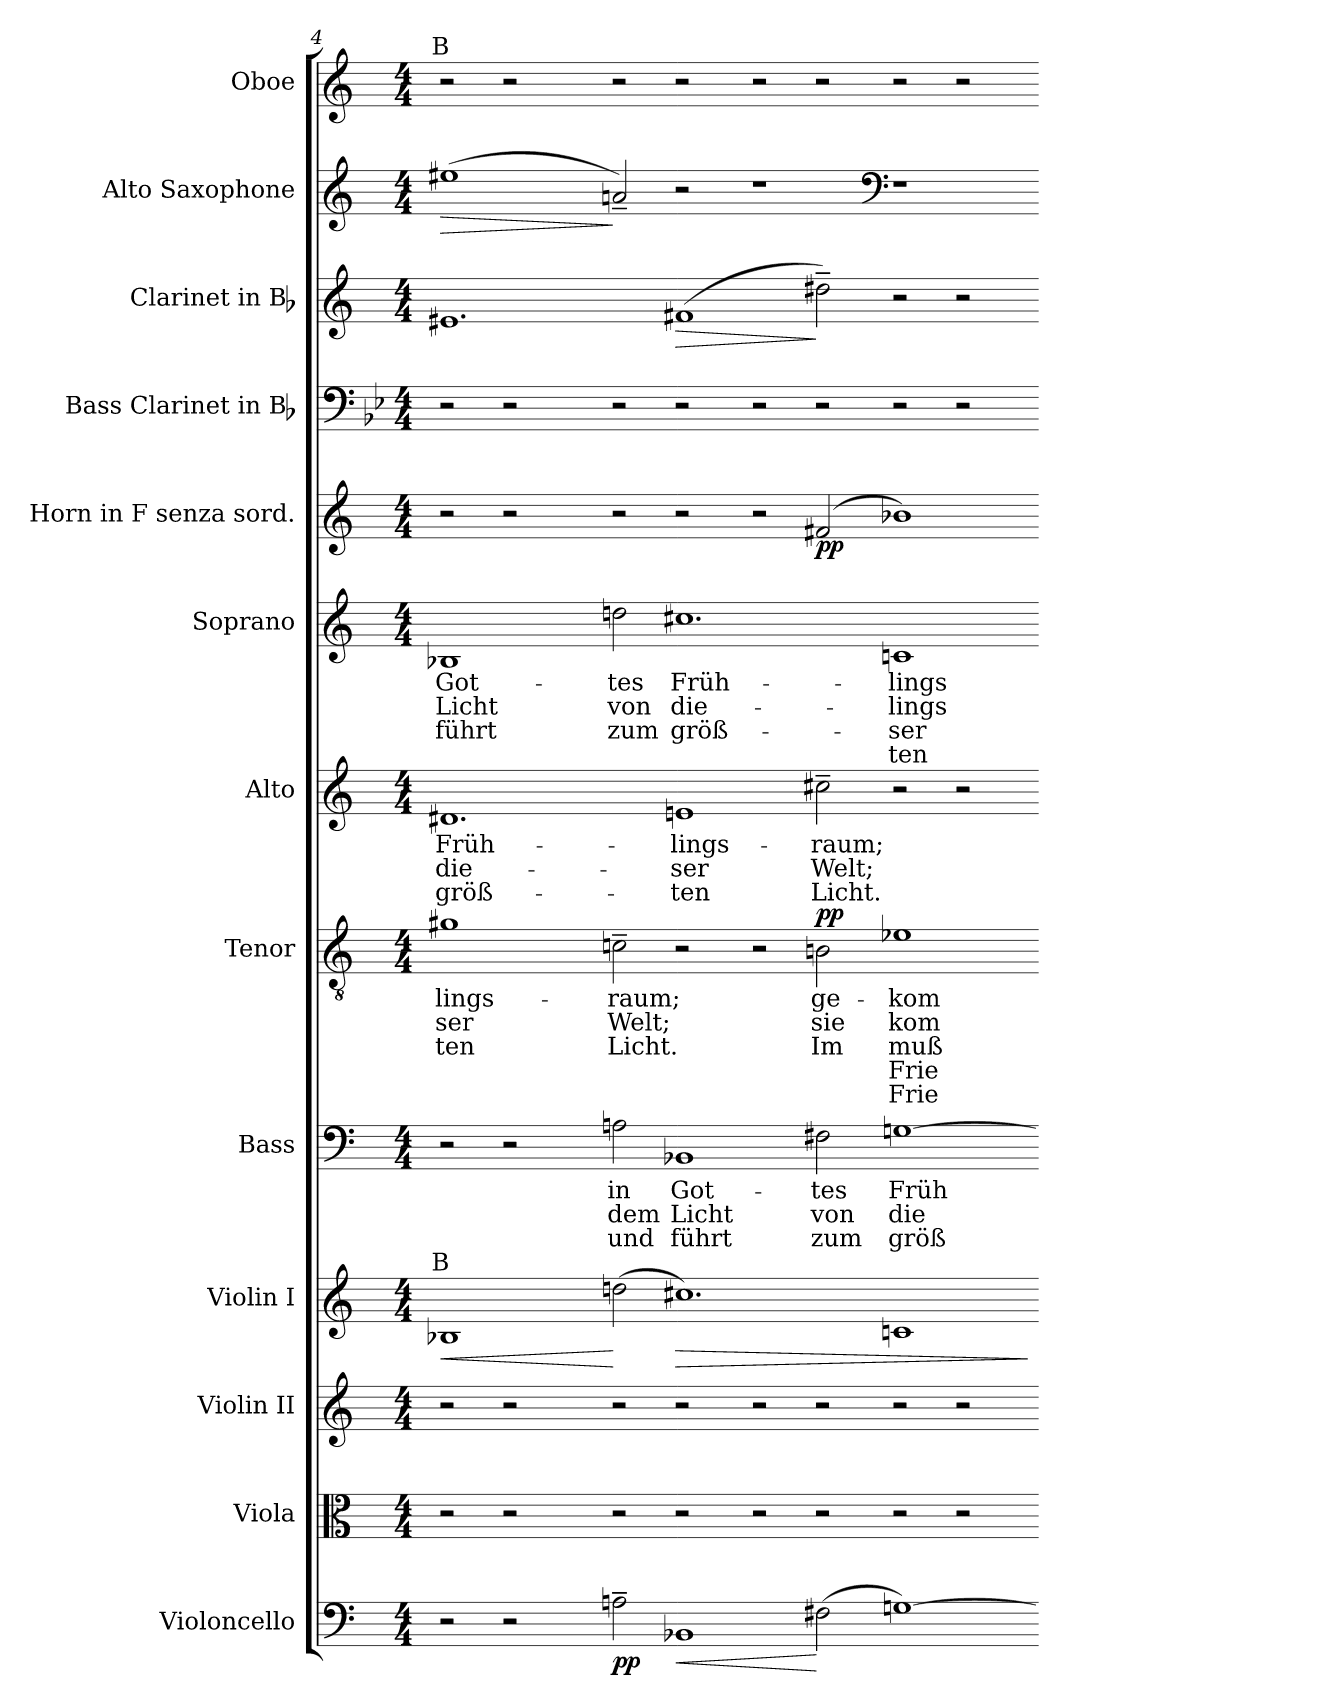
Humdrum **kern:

**kern	**dynam	**kern	**kern	**kern	**dynam	**kern	**text	**text	**text	**kern	**text	**text	**text	**text	**text	**dynam	**kern	**text	**text	**text	**kern	**text	**text	**text	**text	**kern	**dynam	**kern	**kern	**dynam	**kern	**dynam	**kern
*part13	*part13	*part12	*part11	*part10	*part10	*part9	*part9	*part9	*part9	*part8	*part8	*part8	*part8	*part8	*part8	*part8	*part7	*part7	*part7	*part7	*part6	*part6	*part6	*part6	*part6	*part5	*part5	*part4	*part3	*part3	*part2	*part2	*part1
*staff13	*staff13	*staff12	*staff11	*staff10	*staff10	*staff9	*staff9	*staff9	*staff9	*staff8	*staff8	*staff8	*staff8	*staff8	*staff8	*staff8	*staff7	*staff7	*staff7	*staff7	*staff6	*staff6	*staff6	*staff6	*staff6	*staff5	*staff5	*staff4	*staff3	*staff3	*staff2	*staff2	*staff1
*I"Violoncello	*	*I"Viola	*I"Violin II	*I"Violin I	*	*I"Bass	*	*	*	*I"Tenor	*	*	*	*	*	*	*I"Alto	*	*	*	*I"Soprano	*	*	*	*	*I"Horn in F senza sord.	*	*I"Bass Clarinet in Bb	*I"Clarinet in Bb	*	*I"Alto Saxophone	*	*I"Oboe
*I'Vc.	*	*I'Vla.	*I'Vln. II	*I'Vln. I	*	*I'B.	*	*	*	*I'T.	*	*	*	*	*	*	*I'A.	*	*	*	*I'S.	*	*	*	*	*I'Hn.	*	*I'B. Cl.	*I'Cl.	*	*I'Alto Sax.	*	*I'Ob.
*clefF4	*	*clefC3	*clefG2	*clefG2	*	*clefF4	*	*	*	*clefGv2	*	*	*	*	*	*	*clefG2	*	*	*	*clefG2	*	*	*	*	*clefG2	*	*clefF4	*clefG2	*	*clefG2	*	*clefG2
*	*	*	*	*	*	*	*	*	*	*ITrd7c12	*	*	*	*	*	*	*	*	*	*	*	*	*	*	*	*ITrd4c7	*	*ITrd8c14	*ITrd1c2	*	*ITrd5c9	*	*
*k[]	*	*k[]	*k[]	*k[]	*	*k[]	*	*	*	*k[]	*	*	*	*	*	*	*k[]	*	*	*	*k[]	*	*	*	*	*k[b-]	*	*k[b-e-]	*k[b-e-]	*	*k[b-e-a-]	*	*k[]
*M4/4	*	*M4/4	*M4/4	*M4/4	*	*M4/4	*	*	*	*M4/4	*	*	*	*	*	*	*M4/4	*	*	*	*M4/4	*	*	*	*	*M4/4	*	*M4/4	*M4/4	*	*M4/4	*	*M4/4
=4	=4	=4	=4	=4	=4	=4	=4	=4	=4	=4	=4	=4	=4	=4	=4	=4	=4	=4	=4	=4	=4	=4	=4	=4	=4	=4	=4	=4	=4	=4	=4	=4	=4
!	!	!	!	!	!LO:HP:b	!	!	!	!	!	!	!	!	!	!	!	!	!	!	!	!	!	!	!	!	!	!	!	!	!	!	!	!
!	!	!	!	!	!	!	!	!	!	!	!LO:LY:b:color=#000000	!LO:LY:b:color=#000000	!LO:LY:b:color=#000000	!	!	!	!	!	!	!	!	!	!	!	!	!	!	!	!	!	!	!	!
!	!	!	!	!	!	!	!	!	!	!	!	!	!	!	!	!	!	!LO:LY:b:color=#000000	!LO:LY:b:color=#000000	!LO:LY:b:color=#000000	!	!	!	!	!	!	!	!	!	!	!	!	!
!	!	!	!	!	!	!	!	!	!	!	!	!	!	!	!	!	!	!	!	!	!	!	!	!	!	!	!	!	!	!	!	!	!LO:TX:a:cj:t=B
!	!	!	!	!LO:TX:a:cj:t=B	!	!	!	!	!	!	!	!	!	!	!	!	!	!	!	!	!	!	!	!	!	!	!	!	!	!	!	!	!
!	!	!	!	!	!	!	!	!	!	!	!	!	!	!	!	!	!	!	!	!	!	!LO:LY:b:color=#000000	!LO:LY:b:color=#000000	!LO:LY:b:color=#000000	!	!	!	!	!	!	!	!LO:HP:b	!
*	*	*	*	*	*	*	*	*	*	*	*	*	*	*	*	*	*	*	*	*	*	*	*	*	*	*^	*	*	*	*	*	*	*
2r	.	2r	2r	1B-Xi	<	2r	.	.	.	1G#Xi	-lings-	-ser	-ten	.	.	.	1.d#Xi	Früh-	die-	größ-	1B-Xi	Got-	Licht	führt	.	2r	2ryy	.	2r	1.d#Xi	.	(1g#Xi	>	2r
2r	.	2r	2r	.	.	2r	.	.	.	.	.	.	.	.	.	.	.	.	.	.	.	.	.	.	.	2r	4ryy	.	2r	.	.	.	.	2r
.	.	.	.	.	.	.	.	.	.	.	.	.	.	.	.	.	.	.	.	.	.	.	.	.	.	.	8ryy	.	.	.	.	.	.	.
.	.	.	.	.	.	.	.	.	.	.	.	.	.	.	.	.	.	.	.	.	.	.	.	.	.	.	32ryy	.	.	.	.	.	.	.
.	.	.	.	.	.	.	.	.	.	.	.	.	.	.	.	.	.	.	.	.	.	.	.	.	.	.	64ryy	.	.	.	.	.	.	.
.	.	.	.	.	.	.	.	.	.	.	.	.	.	.	.	.	.	.	.	.	.	.	.	.	.	.	1024ryy	.	.	.	.	.	.	.
.	.	.	.	.	.	.	.	.	.	.	.	.	.	.	.	.	.	.	.	.	.	.	.	.	.	.	1ryy	.	.	.	.	.	.	.
!	!	!	!	!	!	!	!LO:LY:b:color=#000000	!LO:LY:b:color=#000000	!LO:LY:b:color=#000000	!	!	!	!	!	!	!	!	!	!	!	!	!	!	!	!	!	!	!	!	!	!	!	!	!
!	!	!	!	!	!	!	!	!	!	!	!LO:LY:b:color=#000000	!LO:LY:b:color=#000000	!LO:LY:b:color=#000000	!	!	!	!	!	!	!	!	!	!	!	!	!	!	!	!	!	!	!	!	!
!	!	!	!	!	!	!	!	!	!	!	!	!	!	!	!	!	!	!	!	!	!	!LO:LY:b:color=#000000	!LO:LY:b:color=#000000	!LO:LY:b:color=#000000	!	!	!	!	!	!	!	!	!	!
2An~i\	pp	2r	2r	(2ddni\	[	2Ani\	in	dem	und	2Cn~i\	-raum;	Welt;	Licht.	.	.	.	.	.	.	.	2ddni\	-tes	von	zum	.	2r	.	.	2r	.	.	2cn~i/)	]	2r
!	!LO:HP:b	!	!	!	!LO:HP:b	!	!	!	!	!	!	!	!	!	!	!	!	!	!	!	!	!	!	!	!	!	!	!	!	!	!	!	!	!
!	!	!	!	!	!	!	!LO:LY:b:color=#000000	!LO:LY:b:color=#000000	!LO:LY:b:color=#000000	!	!	!	!	!	!	!	!	!	!	!	!	!	!	!	!	!	!	!	!	!	!	!	!	!
!	!	!	!	!	!	!	!	!	!	!	!	!	!	!	!	!	!	!LO:LY:b:color=#000000	!LO:LY:b:color=#000000	!LO:LY:b:color=#000000	!	!	!	!	!	!	!	!	!	!	!	!	!	!
!	!	!	!	!	!	!	!	!	!	!	!	!	!	!	!	!	!	!	!	!	!	!LO:LY:b:color=#000000	!LO:LY:b:color=#000000	!LO:LY:b:color=#000000	!	!	!	!	!	!	!LO:HP:b	!	!	!
1BB-Xi	<	2r	2r	1.cc#Xi)	>	1BB-Xi	Got-	Licht	führt	2r	.	.	.	.	.	.	1eni	-lings-	-ser	-ten	1.cc#Xi	Früh-	die-	größ-	.	2r	.	.	2r	(1eni	>	2r	.	2r
.	.	.	.	.	.	.	.	.	.	.	.	.	.	.	.	.	.	.	.	.	.	.	.	.	.	.	1ryy	.	.	.	.	.	.	.
.	.	2r	2r	.	.	.	.	.	.	2r	.	.	.	.	.	.	.	.	.	.	.	.	.	.	.	2r	.	.	2r	.	.	1r	.	2r
!	!	!	!	!	!	!	!LO:LY:b:color=#000000	!LO:LY:b:color=#000000	!LO:LY:b:color=#000000	!	!	!	!	!	!	!	!	!	!	!	!	!	!	!	!	!	!	!	!	!	!	!	!	!
!	!	!	!	!	!	!	!	!	!	!	!LO:LY:b:color=#000000	!LO:LY:b:color=#000000	!LO:LY:b:color=#000000	!	!	!	!	!	!	!	!	!	!	!	!	!	!	!	!	!	!	!	!	!
!	!	!	!	!	!	!	!	!	!	!	!	!	!	!	!	!	!	!LO:LY:b:color=#000000	!LO:LY:b:color=#000000	!LO:LY:b:color=#000000	!	!	!	!	!	!	!	!	!	!	!	!	!	!
(2F#Xi\	[	2r	2r	.	.	2F#Xi\	-tes	von	zum	2BBni\	ge-	sie	Im	.	.	pp	2cc#X~i\	-raum;	Welt;	Licht.	.	.	.	.	.	(2Bni/	.	pp	2r	2cc#X~i\)	]	.	.	2r
.	.	.	.	.	.	.	.	.	.	.	.	.	.	.	.	.	.	.	.	.	.	.	.	.	.	.	1ryy	.	.	.	.	.	.	.
*	*	*	*	*	*	*	*	*	*	*	*	*	*	*	*	*	*	*	*	*	*	*	*	*	*	*	*	*	*	*	*	*clefF4	*	*
!	!	!	!	!	!	!	!LO:LY:b:color=#000000	!LO:LY:b:color=#000000	!LO:LY:b:color=#000000	!	!	!	!	!	!	!	!	!	!	!	!	!	!	!	!	!	!	!	!	!	!	!	!	!
!	!	!	!	!	!	!	!	!	!	!	!LO:LY:b:color=#000000	!LO:LY:b:color=#000000	!LO:LY:b:color=#000000	!LO:LY:b:color=#000000	!LO:LY:b:color=#000000	!	!	!	!	!	!	!	!	!	!	!	!	!	!	!	!	!	!	!
!	!	!	!	!	!	!	!	!	!	!	!	!	!	!	!	!	!	!	!	!	!	!LO:LY:b:color=#000000	!LO:LY:b:color=#000000	!LO:LY:b:color=#000000	!LO:LY:b:color=#000000	!	!	!	!	!	!	!	!	!
[>1Gni)	.	2r	2r	1cni	.	[>1Gni	Früh-	die-	größ-	1E-Xi	-kom-	-kom-	muß-	Frie-	-Frie-	.	2r	.	.	.	1cni	-lings-	-lings-	-ser	-ten	1e-Xi)	.	.	2r	2r	.	1r	.	2r
.	.	2r	2r	.	.	.	.	.	.	.	.	.	.	.	.	.	2r	.	.	.	.	.	.	.	.	.	.	.	2r	2r	.	.	.	2r
.	.	.	.	.	.	.	.	.	.	.	.	.	.	.	.	.	.	.	.	.	.	.	.	.	.	.	16ryy	.	.	.	.	.	.	.
.	.	.	.	.	.	.	.	.	.	.	.	.	.	.	.	.	.	.	.	.	.	.	.	.	.	.	128...ryy	.	.	.	.	.	.	.
.	.	.	.	.	]	.	.	.	.	.	.	.	.	.	.	.	.	.	.	.	.	.	.	.	.	.	.	.	.	.	.	.	.	.
*	*	*	*	*	*	*	*	*	*	*	*	*	*	*	*	*	*	*	*	*	*	*	*	*	*	*v	*v	*	*	*	*	*	*	*
=-	=-	=-	=-	=-	=-	=-	=-	=-	=-	=-	=-	=-	=-	=-	=-	=-	=-	=-	=-	=-	=-	=-	=-	=-	=-	=-	=-	=-	=-	=-	=-	=-	=-
*-	*-	*-	*-	*-	*-	*-	*-	*-	*-	*-	*-	*-	*-	*-	*-	*-	*-	*-	*-	*-	*-	*-	*-	*-	*-	*-	*-	*-	*-	*-	*-	*-	*-
